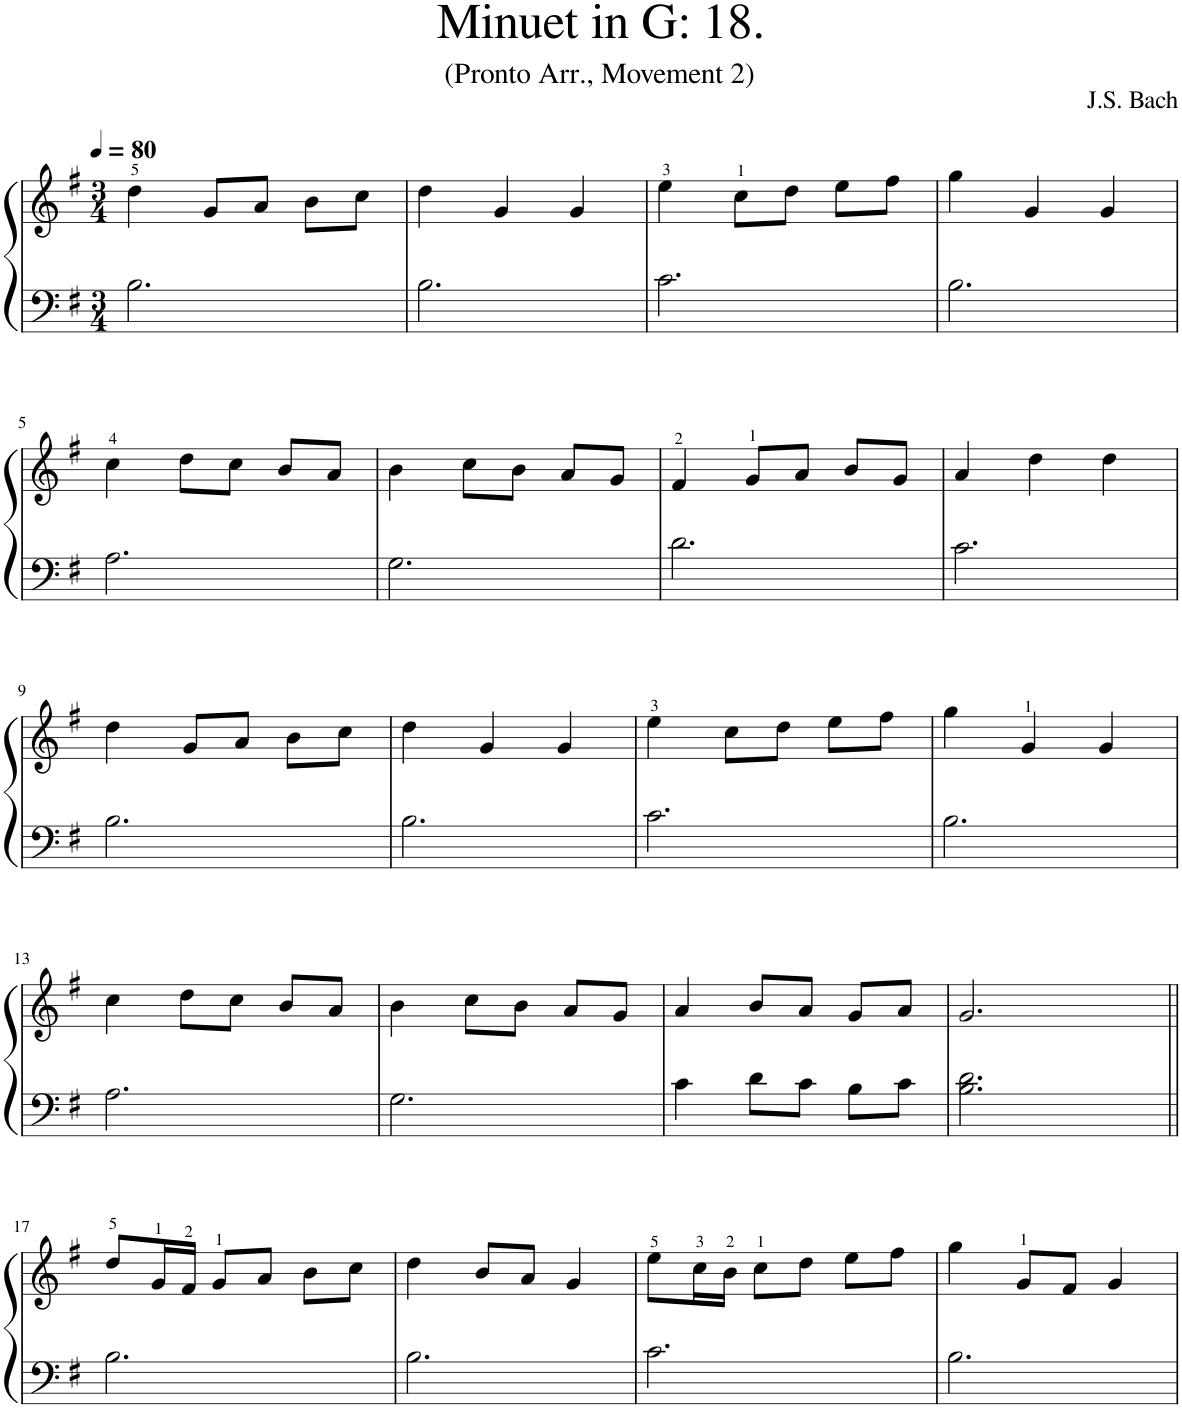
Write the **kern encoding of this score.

**kern	**kern
*part1	*part1
*staff2	*staff1
*I"Piano	*
*I'Pno.	*
*clefF4	*clefG2
*k[f#]	*k[f#]
*M3/4	*M3/4
*MM80	*MM80
=1	=1
2.B\	4dd\
.	8g/L
.	8a/J
.	8b\L
.	8cc\J
=2	=2
2.B\	4dd\
.	4g/
.	4g/
=3	=3
2.c\	4ee\
.	8cc\L
.	8dd\J
.	8ee\L
.	8ff#\J
=4	=4
2.B\	4gg\
.	4g/
.	4g/
!!LO:LB:g=z
=5	=5
2.A\	4cc\
.	8dd\L
.	8cc\J
.	8b/L
.	8a/J
=6	=6
2.G\	4b\
.	8cc\L
.	8b\J
.	8a/L
.	8g/J
=7	=7
2.d\	4f#/
.	8g/L
.	8a/J
.	8b/L
.	8g/J
=8	=8
2.c\	4a/
.	4dd\
.	4dd\
!!LO:LB:g=z
=9	=9
2.B\	4dd\
.	8g/L
.	8a/J
.	8b\L
.	8cc\J
=10	=10
2.B\	4dd\
.	4g/
.	4g/
=11	=11
2.c\	4ee\
.	8cc\L
.	8dd\J
.	8ee\L
.	8ff#\J
=12	=12
2.B\	4gg\
.	4g/
.	4g/
!!LO:LB:g=z
=13	=13
2.A\	4cc\
.	8dd\L
.	8cc\J
.	8b/L
.	8a/J
=14	=14
2.G\	4b\
.	8cc\L
.	8b\J
.	8a/L
.	8g/J
=15	=15
4c\	4a/
8d\L	8b/L
8c\J	8a/J
8B\L	8g/L
8c\J	8a/J
=16	=16
2.B\ 2.d\	2.g/
!!LO:LB:g=z
=17||	=17||
2.B\	8dd/L
.	16g/L
.	16f#/JJ
.	8g/L
.	8a/J
.	8b\L
.	8cc\J
=18	=18
2.B\	4dd\
.	8b/L
.	8a/J
.	4g/
=19	=19
2.c\	8ee\L
.	16cc\L
.	16b\JJ
.	8cc\L
.	8dd\J
.	8ee\L
.	8ff#\J
=20	=20
2.B\	4gg\
.	8g/L
.	8f#/J
.	4g/
=	=
*-	*-
